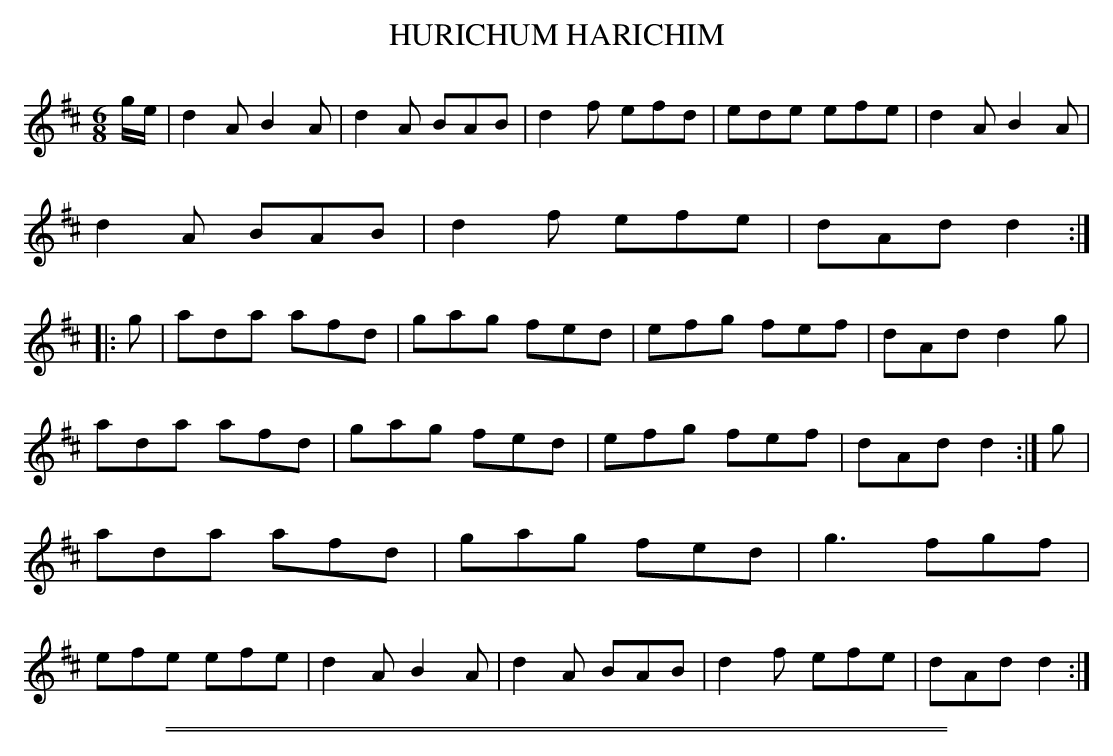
X:1
T: HURICHUM HARICHIM
M: 6/8
L: 1/8
K: D
g/e/ |\
d2A B2A | d2A BAB | d2f efd | ede efe |\
d2A B2A | d2A BAB | d2f efe | dAd d2 :: g |\
ada afd | gag fed | efg fef | dAd d2g |
ada afd | gag fed | efg fef | dAd d2 :| g |\
ada afd | gag fed | g3  fgf | efe efe |\
d2A B2A | d2A BAB | d2f efe | dAd d2 :|
